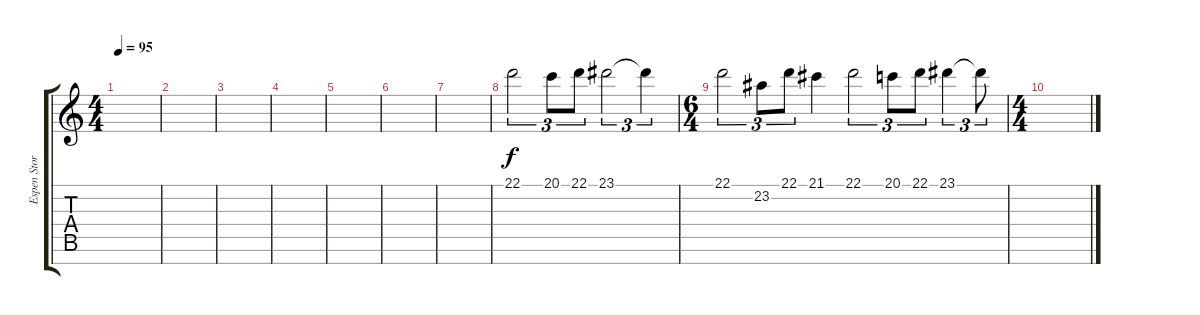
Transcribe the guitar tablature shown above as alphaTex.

\track ("Espen Storo" "Espen Stor") {instrument stringensemble1}
\staff {score tabs}
\tuning (E4 B3 G3 D3 A2 E2 B1) {hide}
\ts (4 4)
\tempo 95
\clef g2
\ks c
|
|
|
|
|
|
|
22.1.2{tu (3 2)} 20.1.8{tu (3 2)} 22.1.8{tu (3 2)} 23.1.2{tu (3 2)} 23.1{t}.4{tu (3 2)} |
\ts (6 4)
22.1.2{tu (3 2)} 23.2.8{tu (3 2)} 22.1.8{tu (3 2)} 21.1.4 22.1.2{tu (3 2)} 20.1.8{tu (3 2)} 22.1.8{tu (3 2)} 23.1.4{tu (3 2)} 23.1{t}.8{tu (3 2)} |
\ts (4 4)
